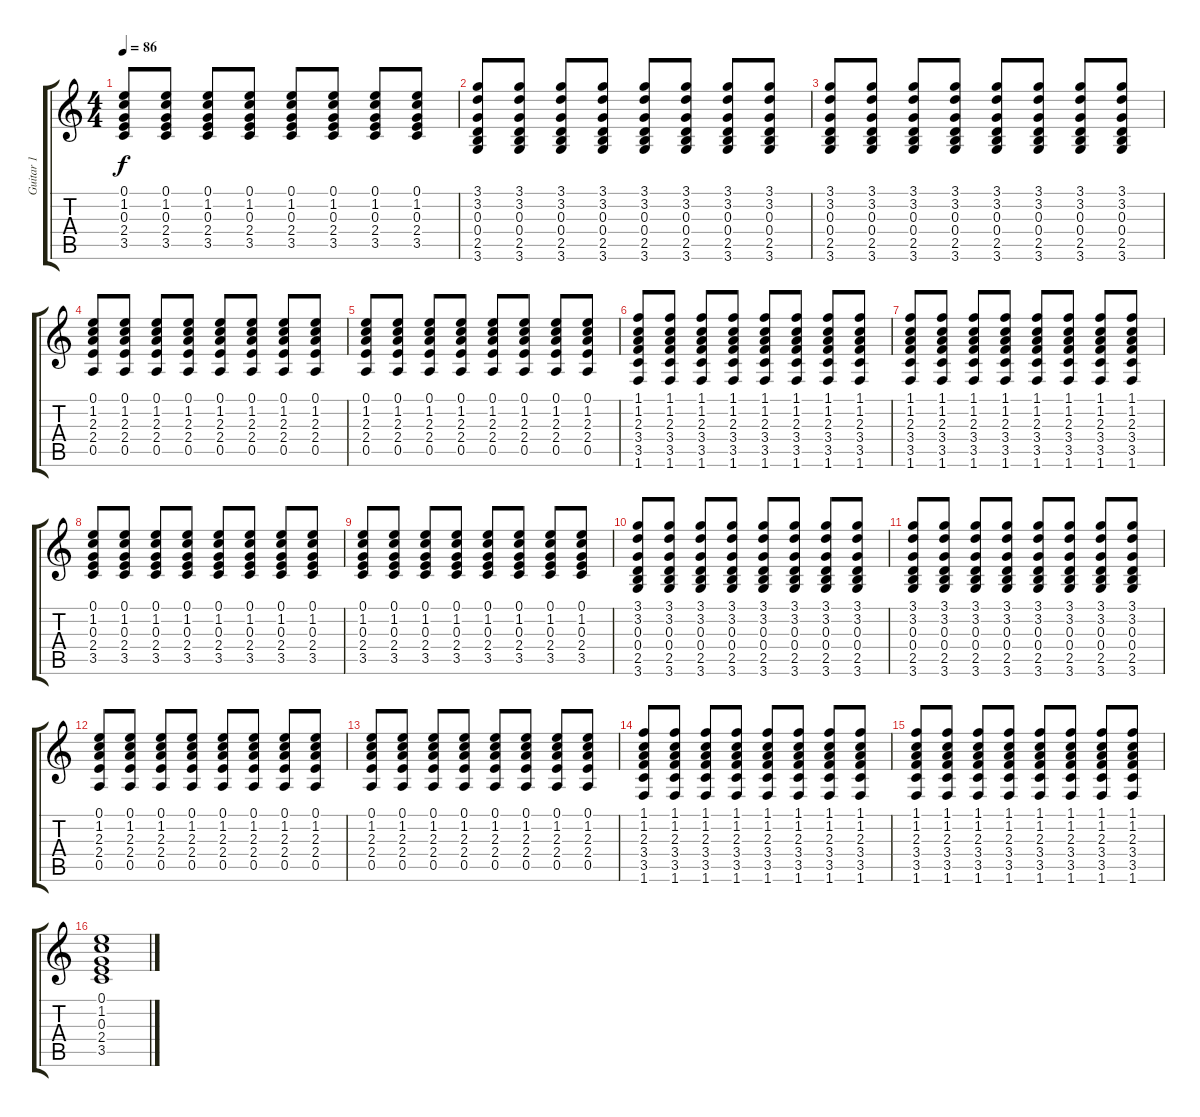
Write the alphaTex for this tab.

\track ("Guitar 1" "Guitar 1") {instrument acousticguitarsteel}
\staff {score tabs}
\tuning (E4 B3 G3 D3 A2 E2) {hide}
\ts (4 4)
\tempo 86
\clef g2
\ks c
(0.1 1.2 0.3 2.4 3.5).8{dy f instrument overdrivenguitar} (0.1 1.2 0.3 2.4 3.5).8 (0.1 1.2 0.3 2.4 3.5).8 (0.1 1.2 0.3 2.4 3.5).8 (0.1 1.2 0.3 2.4 3.5).8 (0.1 1.2 0.3 2.4 3.5).8 (0.1 1.2 0.3 2.4 3.5).8 (0.1 1.2 0.3 2.4 3.5).8 |
(3.1 3.2 0.3 0.4 2.5 3.6).8 (3.1 3.2 0.3 0.4 2.5 3.6).8 (3.1 3.2 0.3 0.4 2.5 3.6).8 (3.1 3.2 0.3 0.4 2.5 3.6).8 (3.1 3.2 0.3 0.4 2.5 3.6).8 (3.1 3.2 0.3 0.4 2.5 3.6).8 (3.1 3.2 0.3 0.4 2.5 3.6).8 (3.1 3.2 0.3 0.4 2.5 3.6).8 |
(3.1 3.2 0.3 0.4 2.5 3.6).8 (3.1 3.2 0.3 0.4 2.5 3.6).8 (3.1 3.2 0.3 0.4 2.5 3.6).8 (3.1 3.2 0.3 0.4 2.5 3.6).8 (3.1 3.2 0.3 0.4 2.5 3.6).8 (3.1 3.2 0.3 0.4 2.5 3.6).8 (3.1 3.2 0.3 0.4 2.5 3.6).8 (3.1 3.2 0.3 0.4 2.5 3.6).8 |
(0.1 1.2 2.3 2.4 0.5).8 (0.1 1.2 2.3 2.4 0.5).8 (0.1 1.2 2.3 2.4 0.5).8 (0.1 1.2 2.3 2.4 0.5).8 (0.1 1.2 2.3 2.4 0.5).8 (0.1 1.2 2.3 2.4 0.5).8 (0.1 1.2 2.3 2.4 0.5).8 (0.1 1.2 2.3 2.4 0.5).8 |
(0.1 1.2 2.3 2.4 0.5).8 (0.1 1.2 2.3 2.4 0.5).8 (0.1 1.2 2.3 2.4 0.5).8 (0.1 1.2 2.3 2.4 0.5).8 (0.1 1.2 2.3 2.4 0.5).8 (0.1 1.2 2.3 2.4 0.5).8 (0.1 1.2 2.3 2.4 0.5).8 (0.1 1.2 2.3 2.4 0.5).8 |
(1.1 1.2 2.3 3.4 3.5 1.6).8 (1.1 1.2 2.3 3.4 3.5 1.6).8 (1.1 1.2 2.3 3.4 3.5 1.6).8 (1.1 1.2 2.3 3.4 3.5 1.6).8 (1.1 1.2 2.3 3.4 3.5 1.6).8 (1.1 1.2 2.3 3.4 3.5 1.6).8 (1.1 1.2 2.3 3.4 3.5 1.6).8 (1.1 1.2 2.3 3.4 3.5 1.6).8 |
(1.1 1.2 2.3 3.4 3.5 1.6).8 (1.1 1.2 2.3 3.4 3.5 1.6).8 (1.1 1.2 2.3 3.4 3.5 1.6).8 (1.1 1.2 2.3 3.4 3.5 1.6).8 (1.1 1.2 2.3 3.4 3.5 1.6).8 (1.1 1.2 2.3 3.4 3.5 1.6).8 (1.1 1.2 2.3 3.4 3.5 1.6).8 (1.1 1.2 2.3 3.4 3.5 1.6).8 |
(0.1 1.2 0.3 2.4 3.5).8{instrument acousticguitarsteel} (0.1 1.2 0.3 2.4 3.5).8 (0.1 1.2 0.3 2.4 3.5).8 (0.1 1.2 0.3 2.4 3.5).8 (0.1 1.2 0.3 2.4 3.5).8 (0.1 1.2 0.3 2.4 3.5).8 (0.1 1.2 0.3 2.4 3.5).8 (0.1 1.2 0.3 2.4 3.5).8 |
(0.1 1.2 0.3 2.4 3.5).8 (0.1 1.2 0.3 2.4 3.5).8 (0.1 1.2 0.3 2.4 3.5).8 (0.1 1.2 0.3 2.4 3.5).8 (0.1 1.2 0.3 2.4 3.5).8 (0.1 1.2 0.3 2.4 3.5).8 (0.1 1.2 0.3 2.4 3.5).8 (0.1 1.2 0.3 2.4 3.5).8 |
(3.1 3.2 0.3 0.4 2.5 3.6).8 (3.1 3.2 0.3 0.4 2.5 3.6).8 (3.1 3.2 0.3 0.4 2.5 3.6).8 (3.1 3.2 0.3 0.4 2.5 3.6).8 (3.1 3.2 0.3 0.4 2.5 3.6).8 (3.1 3.2 0.3 0.4 2.5 3.6).8 (3.1 3.2 0.3 0.4 2.5 3.6).8 (3.1 3.2 0.3 0.4 2.5 3.6).8 |
(3.1 3.2 0.3 0.4 2.5 3.6).8 (3.1 3.2 0.3 0.4 2.5 3.6).8 (3.1 3.2 0.3 0.4 2.5 3.6).8 (3.1 3.2 0.3 0.4 2.5 3.6).8 (3.1 3.2 0.3 0.4 2.5 3.6).8 (3.1 3.2 0.3 0.4 2.5 3.6).8 (3.1 3.2 0.3 0.4 2.5 3.6).8 (3.1 3.2 0.3 0.4 2.5 3.6).8 |
(0.1 1.2 2.3 2.4 0.5).8 (0.1 1.2 2.3 2.4 0.5).8 (0.1 1.2 2.3 2.4 0.5).8 (0.1 1.2 2.3 2.4 0.5).8 (0.1 1.2 2.3 2.4 0.5).8 (0.1 1.2 2.3 2.4 0.5).8 (0.1 1.2 2.3 2.4 0.5).8 (0.1 1.2 2.3 2.4 0.5).8 |
(0.1 1.2 2.3 2.4 0.5).8 (0.1 1.2 2.3 2.4 0.5).8 (0.1 1.2 2.3 2.4 0.5).8 (0.1 1.2 2.3 2.4 0.5).8 (0.1 1.2 2.3 2.4 0.5).8 (0.1 1.2 2.3 2.4 0.5).8 (0.1 1.2 2.3 2.4 0.5).8 (0.1 1.2 2.3 2.4 0.5).8 |
(1.1 1.2 2.3 3.4 3.5 1.6).8 (1.1 1.2 2.3 3.4 3.5 1.6).8 (1.1 1.2 2.3 3.4 3.5 1.6).8 (1.1 1.2 2.3 3.4 3.5 1.6).8 (1.1 1.2 2.3 3.4 3.5 1.6).8 (1.1 1.2 2.3 3.4 3.5 1.6).8 (1.1 1.2 2.3 3.4 3.5 1.6).8 (1.1 1.2 2.3 3.4 3.5 1.6).8 |
(1.1 1.2 2.3 3.4 3.5 1.6).8 (1.1 1.2 2.3 3.4 3.5 1.6).8 (1.1 1.2 2.3 3.4 3.5 1.6).8 (1.1 1.2 2.3 3.4 3.5 1.6).8 (1.1 1.2 2.3 3.4 3.5 1.6).8 (1.1 1.2 2.3 3.4 3.5 1.6).8 (1.1 1.2 2.3 3.4 3.5 1.6).8 (1.1 1.2 2.3 3.4 3.5 1.6).8 |
(0.1 1.2 0.3 2.4 3.5).1
